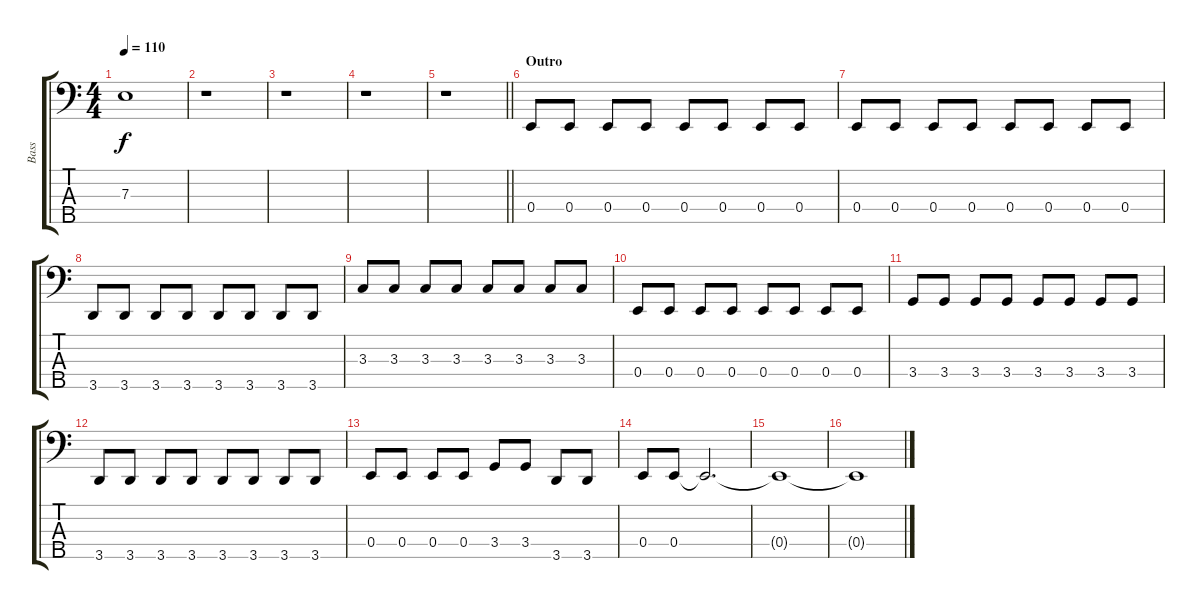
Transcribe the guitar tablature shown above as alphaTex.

\track ("Bass" "Bass") {instrument electricbassfinger}
\staff {score tabs}
\tuning (G2 D2 A1 E1 B0) {hide}
\ts (4 4)
\tempo 110
\clef f4
\ks c
7.3{t}.1{dy f} |
r.1 |
r.1 |
r.1 |
\barLineRight lightlight
r.1 |
\section ("" "Outro")
0.4.8 0.4.8 0.4.8 0.4.8 0.4.8 0.4.8 0.4.8 0.4.8 |
0.4.8 0.4.8 0.4.8 0.4.8 0.4.8 0.4.8 0.4.8 0.4.8 |
3.5.8 3.5.8 3.5.8 3.5.8 3.5.8 3.5.8 3.5.8 3.5.8 |
3.3.8 3.3.8 3.3.8 3.3.8 3.3.8 3.3.8 3.3.8 3.3.8 |
0.4.8 0.4.8 0.4.8 0.4.8 0.4.8 0.4.8 0.4.8 0.4.8 |
3.4.8 3.4.8 3.4.8 3.4.8 3.4.8 3.4.8 3.4.8 3.4.8 |
3.5.8 3.5.8 3.5.8 3.5.8 3.5.8 3.5.8 3.5.8 3.5.8 |
0.4.8 0.4.8 0.4.8 0.4.8 3.4.8 3.4.8 3.5.8 3.5.8 |
0.4.8 0.4.8 0.4{t}.2{d} |
0.4{t}.1 |
0.4{t}.1
